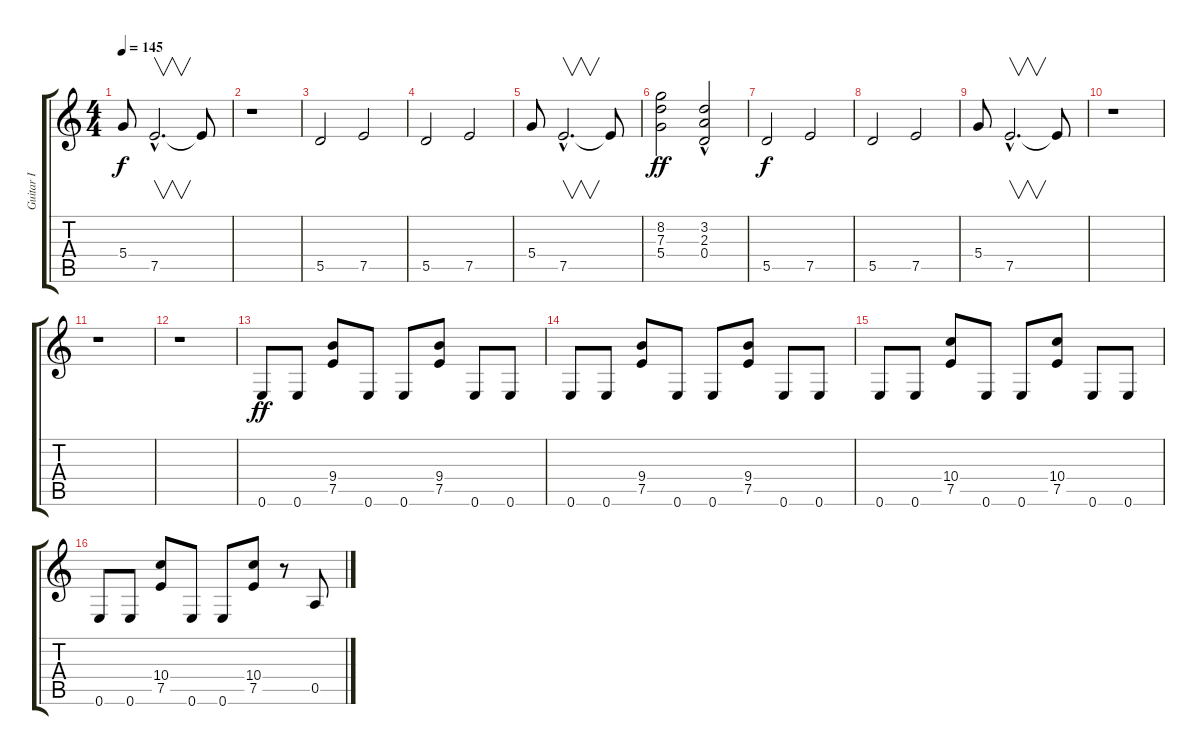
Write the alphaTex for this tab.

\track ("Guitar I" "Guitar I") {instrument distortionguitar}
\staff {score tabs}
\tuning (E4 B3 G3 D3 A2 E2) {hide}
\ts (4 4)
\tempo 145
\clef g2
\ks c
5.4.8{dy f} 7.5{hac}.2{v d} 7.5{t}.8 |
r.1 |
5.5.2 7.5.2 |
5.5.2 7.5.2 |
5.4.8 7.5{hac}.2{v d} 7.5{t}.8 |
(8.2 7.3 5.4).2{dy ff} (3.2 2.3 0.4{hac}).2 |
5.5.2{dy f} 7.5.2 |
5.5.2 7.5.2 |
5.4.8 7.5{hac}.2{v d} 7.5{t}.8 |
r.1 |
r.1 |
r.1 |
0.6.8{dy ff} 0.6.8 (9.4 7.5).8 0.6.8 0.6.8 (9.4 7.5).8 0.6.8 0.6.8 |
0.6.8 0.6.8 (9.4 7.5).8 0.6.8 0.6.8 (9.4 7.5).8 0.6.8 0.6.8 |
0.6.8 0.6.8 (10.4 7.5).8 0.6.8 0.6.8 (10.4 7.5).8 0.6.8 0.6.8 |
0.6.8 0.6.8 (10.4 7.5).8 0.6.8 0.6.8 (10.4 7.5).8 r.8 0.5.8
